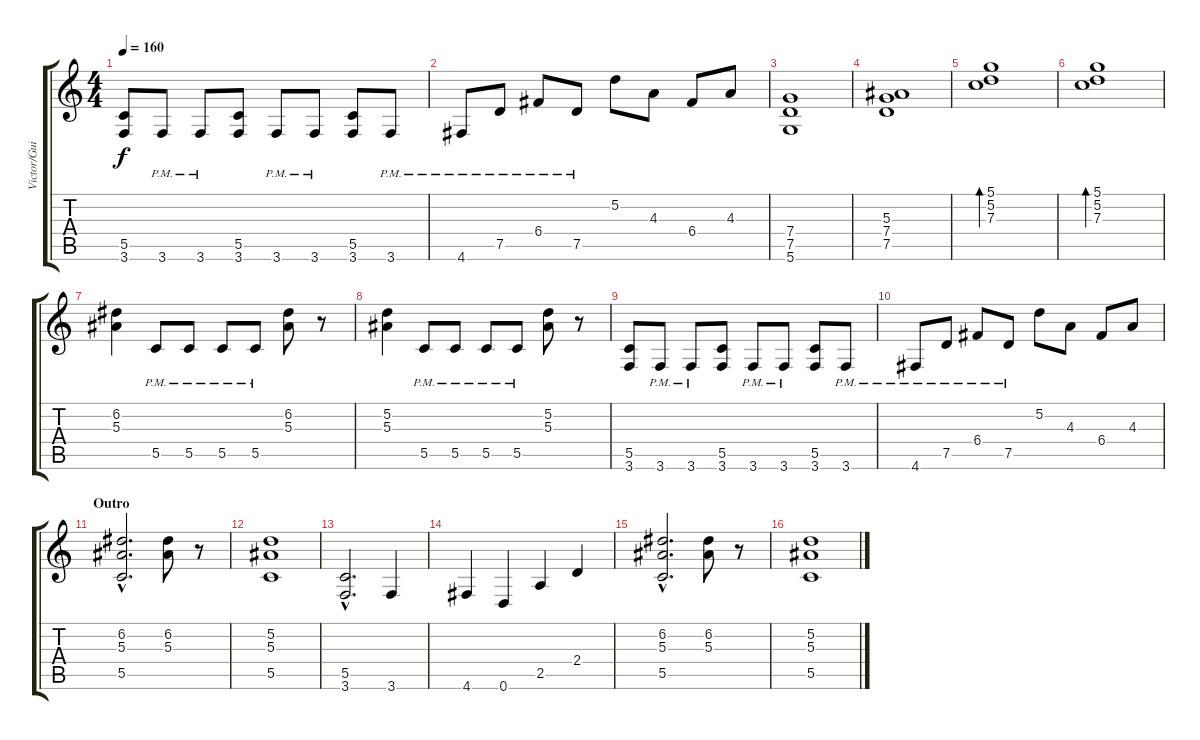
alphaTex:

\track ("Victor/Guitar II" "Victor/Gui") {instrument overdrivenguitar}
\staff {score tabs}
\tuning (D4 A3 F3 C3 G2 D2) {hide}
\ts (4 4)
\tempo 160
\clef g2
\ks c
(5.5 3.6).8{dy f} 3.6{pm}.8 3.6{pm}.8 (5.5 3.6).8 3.6{pm}.8 3.6{pm}.8 (5.5 3.6).8 3.6{pm}.8 |
4.6{pm}.8 7.5{pm}.8 6.4{pm}.8 7.5{pm}.8 5.2.8 4.3.8 6.4.8 4.3.8 |
(7.4 7.5 5.6).1 |
(5.3 7.4 7.5).1 |
(5.1 5.2 7.3).1{bd 60} |
(5.1 5.2 7.3).1{bd 240} |
(6.2 5.3).4 5.5{pm}.8 5.5{pm}.8 5.5{pm}.8 5.5{pm}.8 (6.2 5.3).8 r.8 |
(5.2 5.3).4 5.5{pm}.8 5.5{pm}.8 5.5{pm}.8 5.5{pm}.8 (5.2 5.3).8 r.8 |
(5.5 3.6).8 3.6{pm}.8 3.6{pm}.8 (5.5 3.6).8 3.6{pm}.8 3.6{pm}.8 (5.5 3.6).8 3.6{pm}.8 |
4.6{pm}.8 7.5{pm}.8 6.4{pm}.8 7.5{pm}.8 5.2.8 4.3.8 6.4.8 4.3.8 |
\section ("" "Outro")
(6.2{hac} 5.3{hac} 5.5{hac}).2{d} (6.2 5.3).8 r.8 |
(5.2 5.3 5.5).1 |
(5.5{hac} 3.6{hac}).2{d} 3.6.4 |
4.6.4 0.6.4 2.5.4 2.4.4 |
(6.2{hac} 5.3{hac} 5.5{hac}).2{d} (6.2 5.3).8 r.8 |
(5.2 5.3 5.5).1
